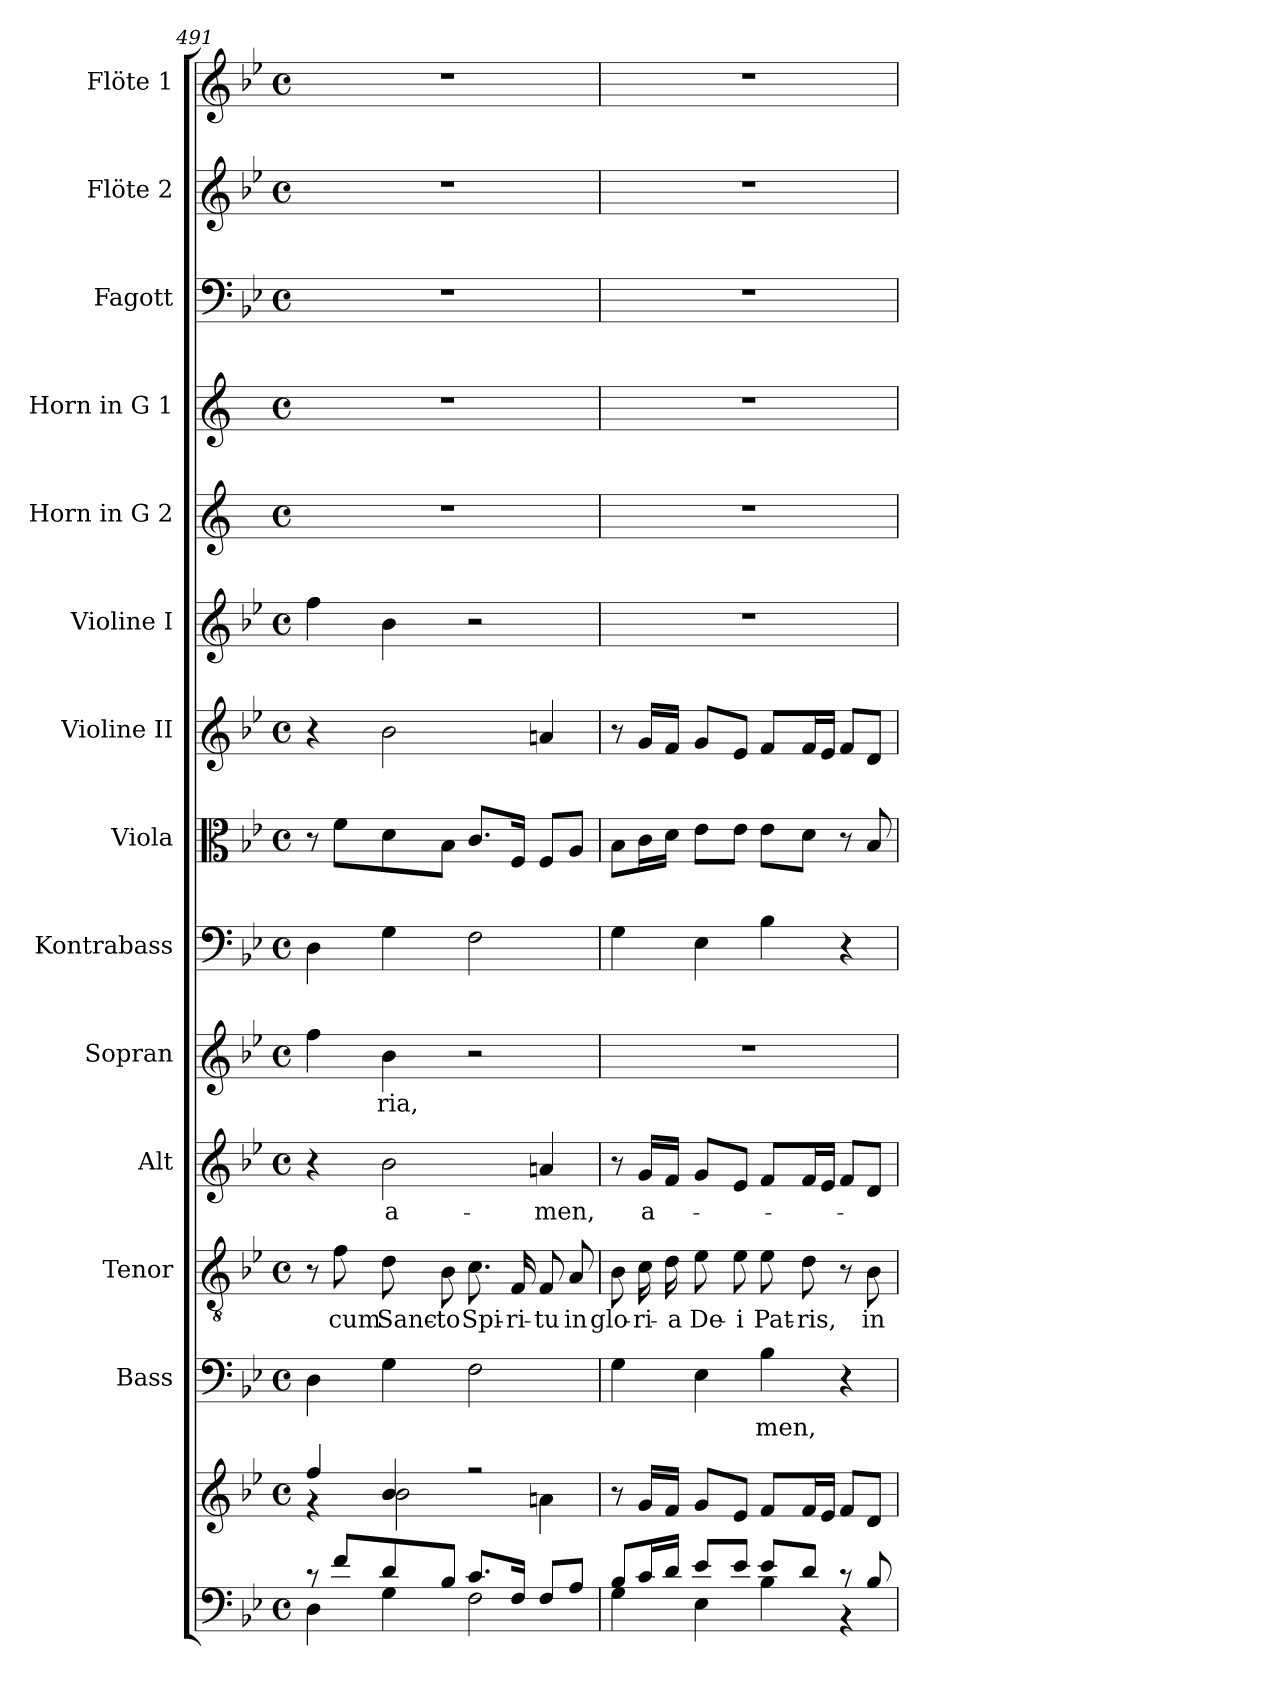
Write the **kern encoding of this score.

**kern	**kern	**kern	**text	**kern	**text	**kern	**text	**kern	**text	**kern	**kern	**kern	**kern	**kern	**kern	**kern	**kern	**kern
*part14	*part14	*part13	*part13	*part12	*part12	*part11	*part11	*part10	*part10	*part9	*part8	*part7	*part6	*part5	*part4	*part3	*part2	*part1
*staff15	*staff14	*staff13	*staff13	*staff12	*staff12	*staff11	*staff11	*staff10	*staff10	*staff9	*staff8	*staff7	*staff6	*staff5	*staff4	*staff3	*staff2	*staff1
*	*	*I"Bass	*	*I"Tenor	*	*I"Alt	*	*I"Sopran	*	*I"Kontrabass	*I"Viola	*I"Violine II	*I"Violine I	*I"Horn in G 2	*I"Horn in G 1	*I"Fagott	*I"Flöte 2	*I"Flöte 1
*	*	*I'B.	*	*I'T.	*	*I'A.	*	*I'S.	*	*I'Kb.	*I'Vla.	*I'Vl. II	*I'Vl. I	*	*	*I'Fg.	*I'Fl. 2	*I'Fl. 1
!!LO:PB:g=z
*clefF4	*clefG2	*clefF4	*	*clefGv2	*	*clefG2	*	*clefG2	*	*clefF4	*clefC3	*clefG2	*clefG2	*clefG2	*clefG2	*clefF4	*clefG2	*clefG2
*	*	*	*	*	*	*	*	*	*	*ITrd7c12	*	*	*	*ITrd1c2	*ITrd1c2	*	*	*
*k[b-e-]	*k[b-e-]	*k[b-e-]	*	*k[b-e-]	*	*k[b-e-]	*	*k[b-e-]	*	*k[b-e-]	*k[b-e-]	*k[b-e-]	*k[b-e-]	*k[b-e-]	*k[b-e-]	*k[b-e-]	*k[b-e-]	*k[b-e-]
*B-:	*B-:	*B-:	*	*B-:	*	*B-:	*	*B-:	*	*B-:	*B-:	*B-:	*B-:	*B-:	*B-:	*B-:	*B-:	*B-:
*M4/4	*M4/4	*M4/4	*	*M4/4	*	*M4/4	*	*M4/4	*	*M4/4	*M4/4	*M4/4	*M4/4	*M4/4	*M4/4	*M4/4	*M4/4	*M4/4
*met(c)	*met(c)	*met(c)	*	*met(c)	*	*met(c)	*	*met(c)	*	*met(c)	*met(c)	*met(c)	*met(c)	*met(c)	*met(c)	*met(c)	*met(c)	*met(c)
=491	=491	=491	=491	=491	=491	=491	=491	=491	=491	=491	=491	=491	=491	=491	=491	=491	=491	=491
*^	*^	*	*	*	*	*	*	*	*	*	*	*	*	*	*	*	*	*
8rc	4D\	4ff/	4rg	4D\	.	8r	.	4r	.	4ff\	.	4DD\	8r	4r	4ff\	1r	1r	1r	1r	1r
!	!	!	!	!	!	!	!LO:LY:b	!	!	!	!	!	!	!	!	!	!	!	!	!
8f/L	.	.	.	.	.	8f\	cum	.	.	.	.	.	8f\L	.	.	.	.	.	.	.
!	!	!	!	!	!	!	!LO:LY:b	!	!LO:LY:b	!	!LO:LY:b	!	!	!	!	!	!	!	!	!
8d/	4G\	4b-/	2b-\	4G\	.	8d\	Sanc-	2b-\	a-	4b-\	-ria,	4GG\	8d\	2b-\	4b-\	.	.	.	.	.
!	!	!	!	!	!	!	!LO:LY:b	!	!	!	!	!	!	!	!	!	!	!	!	!
8B-/J	.	.	.	.	.	8B-\	-to	.	.	.	.	.	8B-\J	.	.	.	.	.	.	.
!	!	!	!	!	!	!	!LO:LY:b	!	!	!	!	!	!	!	!	!	!	!	!	!
8.c/L	2F\	2rff	.	2F\	.	8.c\	Spi-	.	.	2r	.	2FF\	8.c/L	.	2r	.	.	.	.	.
!	!	!	!	!	!	!	!LO:LY:b	!	!	!	!	!	!	!	!	!	!	!	!	!
16F/Jk	.	.	.	.	.	16F/	-ri-	.	.	.	.	.	16F/Jk	.	.	.	.	.	.	.
!	!	!	!	!	!	!	!LO:LY:b	!	!LO:LY:b	!	!	!	!	!	!	!	!	!	!	!
8F/L	.	.	4an\	.	.	8F/	-tu	4an/	-men,	.	.	.	8F/L	4an/	.	.	.	.	.	.
!	!	!	!	!	!	!	!LO:LY:b	!	!	!	!	!	!	!	!	!	!	!	!	!
8A/J	.	.	.	.	.	8A/	in	.	.	.	.	.	8A/J	.	.	.	.	.	.	.
*	*	*v	*v	*	*	*	*	*	*	*	*	*	*	*	*	*	*	*	*	*
=492	=492	=492	=492	=492	=492	=492	=492	=492	=492	=492	=492	=492	=492	=492	=492	=492	=492	=492	=492
!	!	!	!	!	!	!LO:LY:b	!	!	!	!	!	!	!	!	!	!	!	!	!
8B-/L	4G\	8r	4G\	.	8B-\	glo-	8r	.	1r	.	4GG\	8B-\L	8r	1r	1r	1r	1r	1r	1r
!	!	!	!	!	!	!LO:LY:b	!	!LO:LY:b	!	!	!	!	!	!	!	!	!	!	!
16c/L	.	16g/LL	.	.	16c\	-ri-	16g/LL	a-	.	.	.	16c\L	16g/LL	.	.	.	.	.	.
!	!	!	!	!	!	!LO:LY:b	!	!	!	!	!	!	!	!	!	!	!	!	!
16d/JJ	.	16f/JJ	.	.	16d\	-a	16f/JJ	.	.	.	.	16d\JJ	16f/JJ	.	.	.	.	.	.
!	!	!	!	!	!	!LO:LY:b	!	!	!	!	!	!	!	!	!	!	!	!	!
8e-/L	4E-\	8g/L	4E-\	.	8e-\	De-	8g/L	.	.	.	4EE-\	8e-\L	8g/L	.	.	.	.	.	.
!	!	!	!	!	!	!LO:LY:b	!	!	!	!	!	!	!	!	!	!	!	!	!
8e-/J	.	8e-/J	.	.	8e-\	-i	8e-/J	.	.	.	.	8e-\J	8e-/J	.	.	.	.	.	.
!	!	!	!	!LO:LY:b	!	!LO:LY:b	!	!	!	!	!	!	!	!	!	!	!	!	!
8e-/L	4B-\	8f/L	4B-\	-men,	8e-\	Pat-	8f/L	.	.	.	4BB-\	8e-\L	8f/L	.	.	.	.	.	.
!	!	!	!	!	!	!LO:LY:b	!	!	!	!	!	!	!	!	!	!	!	!	!
8d/J	.	16f/L	.	.	8d\	-ris,	16f/L	.	.	.	.	8d\J	16f/L	.	.	.	.	.	.
.	.	16e-/JJ	.	.	.	.	16e-/JJ	.	.	.	.	.	16e-/JJ	.	.	.	.	.	.
8rc	4r	8f/L	4r	.	8r	.	8f/L	.	.	.	4r	8r	8f/L	.	.	.	.	.	.
!	!	!	!	!	!	!LO:LY:b	!	!	!	!	!	!	!	!	!	!	!	!	!
8B-/	.	8d/J	.	.	8B-\	in	8d/J	.	.	.	.	8B-/	8d/J	.	.	.	.	.	.
*v	*v	*	*	*	*	*	*	*	*	*	*	*	*	*	*	*	*	*	*
=	=	=	=	=	=	=	=	=	=	=	=	=	=	=	=	=	=	=
*-	*-	*-	*-	*-	*-	*-	*-	*-	*-	*-	*-	*-	*-	*-	*-	*-	*-	*-
